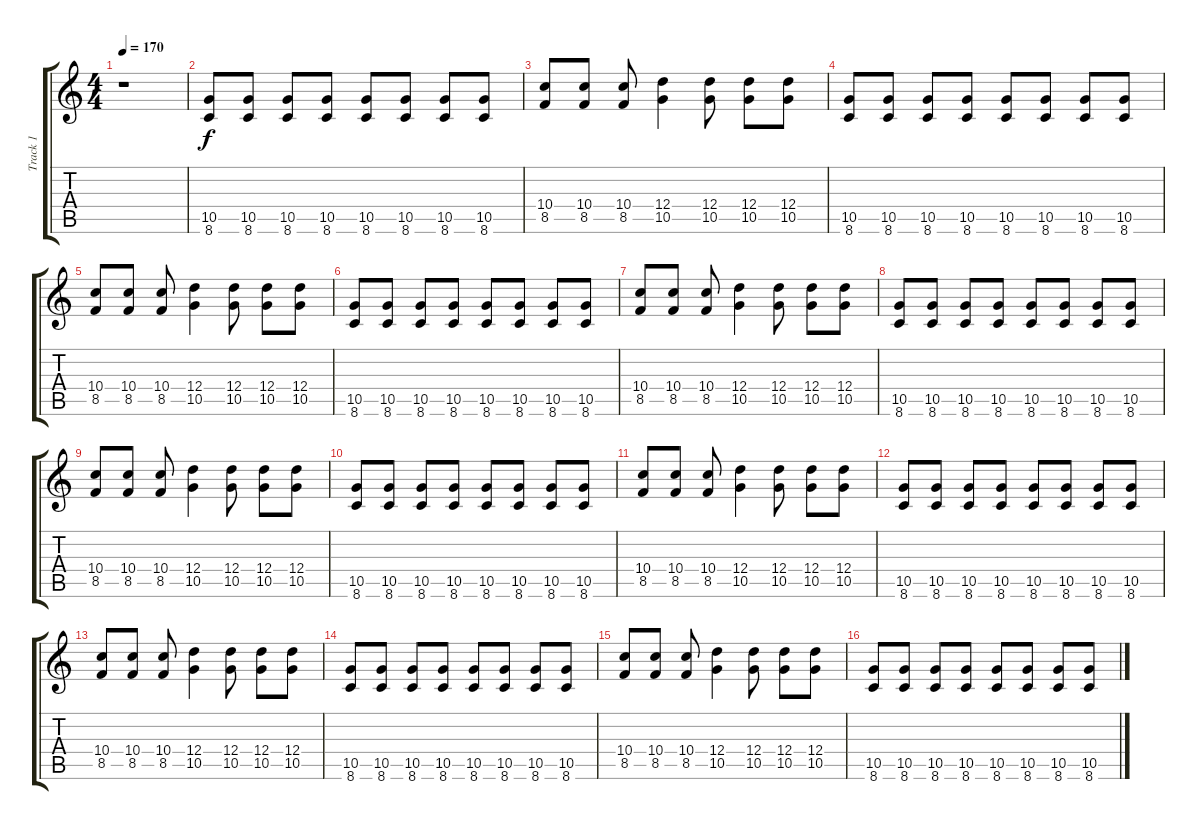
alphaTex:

\track ("Track 1" "Track 1") {instrument distortionguitar}
\staff {score tabs}
\tuning (E4 B3 G3 D3 A2 E2) {hide}
\ts (4 4)
\tempo 170
\clef g2
\ks c
r.1{dy f} |
(10.5 8.6).8 (10.5 8.6).8 (10.5 8.6).8 (10.5 8.6).8 (10.5 8.6).8 (10.5 8.6).8 (10.5 8.6).8 (10.5 8.6).8 |
(10.4 8.5).8 (10.4 8.5).8 (10.4 8.5).8 (12.4 10.5).4 (12.4 10.5).8 (12.4 10.5).8 (12.4 10.5).8 |
(10.5 8.6).8 (10.5 8.6).8 (10.5 8.6).8 (10.5 8.6).8 (10.5 8.6).8 (10.5 8.6).8 (10.5 8.6).8 (10.5 8.6).8 |
(10.4 8.5).8 (10.4 8.5).8 (10.4 8.5).8 (12.4 10.5).4 (12.4 10.5).8 (12.4 10.5).8 (12.4 10.5).8 |
(10.5 8.6).8 (10.5 8.6).8 (10.5 8.6).8 (10.5 8.6).8 (10.5 8.6).8 (10.5 8.6).8 (10.5 8.6).8 (10.5 8.6).8 |
(10.4 8.5).8 (10.4 8.5).8 (10.4 8.5).8 (12.4 10.5).4 (12.4 10.5).8 (12.4 10.5).8 (12.4 10.5).8 |
(10.5 8.6).8 (10.5 8.6).8 (10.5 8.6).8 (10.5 8.6).8 (10.5 8.6).8 (10.5 8.6).8 (10.5 8.6).8 (10.5 8.6).8 |
(10.4 8.5).8 (10.4 8.5).8 (10.4 8.5).8 (12.4 10.5).4 (12.4 10.5).8 (12.4 10.5).8 (12.4 10.5).8 |
(10.5 8.6).8 (10.5 8.6).8 (10.5 8.6).8 (10.5 8.6).8 (10.5 8.6).8 (10.5 8.6).8 (10.5 8.6).8 (10.5 8.6).8 |
(10.4 8.5).8 (10.4 8.5).8 (10.4 8.5).8 (12.4 10.5).4 (12.4 10.5).8 (12.4 10.5).8 (12.4 10.5).8 |
(10.5 8.6).8 (10.5 8.6).8 (10.5 8.6).8 (10.5 8.6).8 (10.5 8.6).8 (10.5 8.6).8 (10.5 8.6).8 (10.5 8.6).8 |
(10.4 8.5).8 (10.4 8.5).8 (10.4 8.5).8 (12.4 10.5).4 (12.4 10.5).8 (12.4 10.5).8 (12.4 10.5).8 |
(10.5 8.6).8 (10.5 8.6).8 (10.5 8.6).8 (10.5 8.6).8 (10.5 8.6).8 (10.5 8.6).8 (10.5 8.6).8 (10.5 8.6).8 |
(10.4 8.5).8 (10.4 8.5).8 (10.4 8.5).8 (12.4 10.5).4 (12.4 10.5).8 (12.4 10.5).8 (12.4 10.5).8 |
(10.5 8.6).8 (10.5 8.6).8 (10.5 8.6).8 (10.5 8.6).8 (10.5 8.6).8 (10.5 8.6).8 (10.5 8.6).8 (10.5 8.6).8
